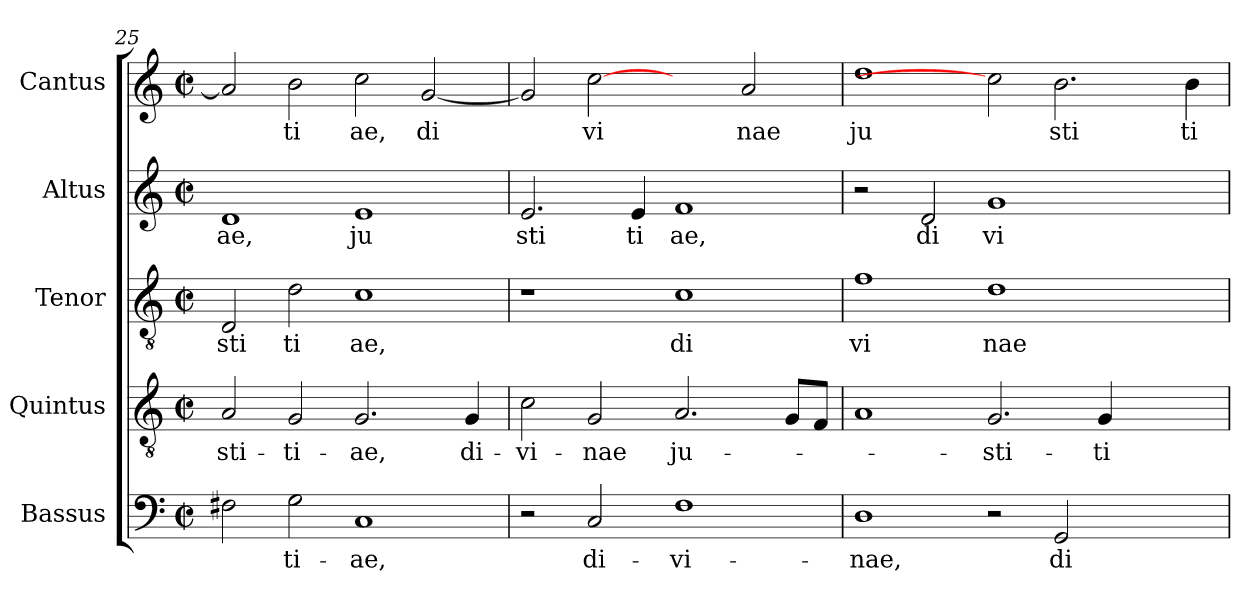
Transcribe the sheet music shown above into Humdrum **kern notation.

**kern	**text	**kern	**text	**kern	**text	**kern	**text	**kern	**text
*part5	*part5	*part4	*part4	*part3	*part3	*part2	*part2	*part1	*part1
*staff5	*staff5	*staff4	*staff4	*staff3	*staff3	*staff2	*staff2	*staff1	*staff1
*I"Bassus	*	*I"Quintus	*	*I"Tenor	*	*I"Altus	*	*I"Cantus	*
*clefF4	*	*clefGv2	*	*clefGv2	*	*clefG2	*	*clefG2	*
*M2/2	*	*M2/2	*	*M2/2	*	*M2/2	*	*M2/2	*
*met(c|)	*	*met(c|)	*	*met(c|)	*	*met(c|)	*	*met(c|)	*
=25	=25	=25	=25	=25	=25	=25	=25	=25	=25
!	!	!	!LO:LY:b:cj	!	!LO:LY:b:cj	!	!LO:LY:b:cj	!	!
2F#X\	.	2A/	-sti-	2D/	sti	1d	ae,	2a/]	.
!	!LO:LY:b:cj	!	!LO:LY:b:cj	!	!LO:LY:b:cj	!	!	!	!LO:LY:b:cj
2G\	-ti-	2G/	-ti-	2d\	ti	.	.	2b\	ti
!	!LO:LY:b:cj	!	!LO:LY:b:cj	!	!LO:LY:b:cj	!	!LO:LY:b:cj	!	!LO:LY:b:cj
1C	-ae,	2.G/	-ae,	1c	ae,	1e	ju	2cc\	ae,
!	!	!	!	!	!	!	!	!	!LO:LY:b:cj
.	.	.	.	.	.	.	.	[<2g/	di
!	!	!	!LO:LY:b:cj	!	!	!	!	!	!
.	.	4G/	di-	.	.	.	.	.	.
=26	=26	=26	=26	=26	=26	=26	=26	=26	=26
!	!	!	!LO:LY:b:cj	!	!	!	!LO:LY:b:cj	!	!
2r	.	2c\	-vi-	1r	.	2.e/	sti	2g/]	.
!	!LO:LY:b:cj	!	!LO:LY:b:cj	!	!	!	!	!	!LO:LY:b:cj
2C/	di-	2G/	-nae	.	.	.	.	[2cc	vi
!	!	!	!	!	!	!	!LO:LY:b:cj	!	!
.	.	.	.	.	.	4e/	ti	.	.
!	!LO:LY:b:cj	!	!LO:LY:b:cj	!	!LO:LY:b:cj	!	!LO:LY:b:cj	!	!
1F	-vi-	2.A/	ju-	1c	di	1f	ae,	2ryy	.
!	!	!	!	!	!	!	!	!	!LO:LY:b:cj
.	.	.	.	.	.	.	.	2a/	nae
.	.	8G/L	.	.	.	.	.	.	.
.	.	8F/J	.	.	.	.	.	.	.
=27	=27	=27	=27	=27	=27	=27	=27	=27	=27
!	!LO:LY:b:cj	!	!	!	!LO:LY:b:cj	!	!	!	!LO:LY:b:cj
1D	-nae,	1A	.	1f	vi	2r	.	1dd	ju
!	!	!	!	!	!	!	!LO:LY:b:cj	!	!
.	.	.	.	.	.	2d/	di	.	.
!	!	!	!LO:LY:b:cj	!	!LO:LY:b:cj	!	!LO:LY:b:cj	!	!
2r	.	2.G/	-sti-	1d	nae	1g	vi	2cc]	.
!	!LO:LY:b:cj	!	!	!	!	!	!	!	!LO:LY:b:cj
2GG/	di-	.	.	.	.	.	.	2.b\	sti
!	!	!	!LO:LY:b:cj	!	!	!	!	!	!
.	.	4G/	-ti-	.	.	.	.	.	.
2ryy	.	2ryy	.	2ryy	.	2ryy	.	.	.
!	!	!	!	!	!	!	!	!	!LO:LY:b:cj
.	.	.	.	.	.	.	.	4b\	ti
=	=	=	=	=	=	=	=	=	=
*-	*-	*-	*-	*-	*-	*-	*-	*-	*-
